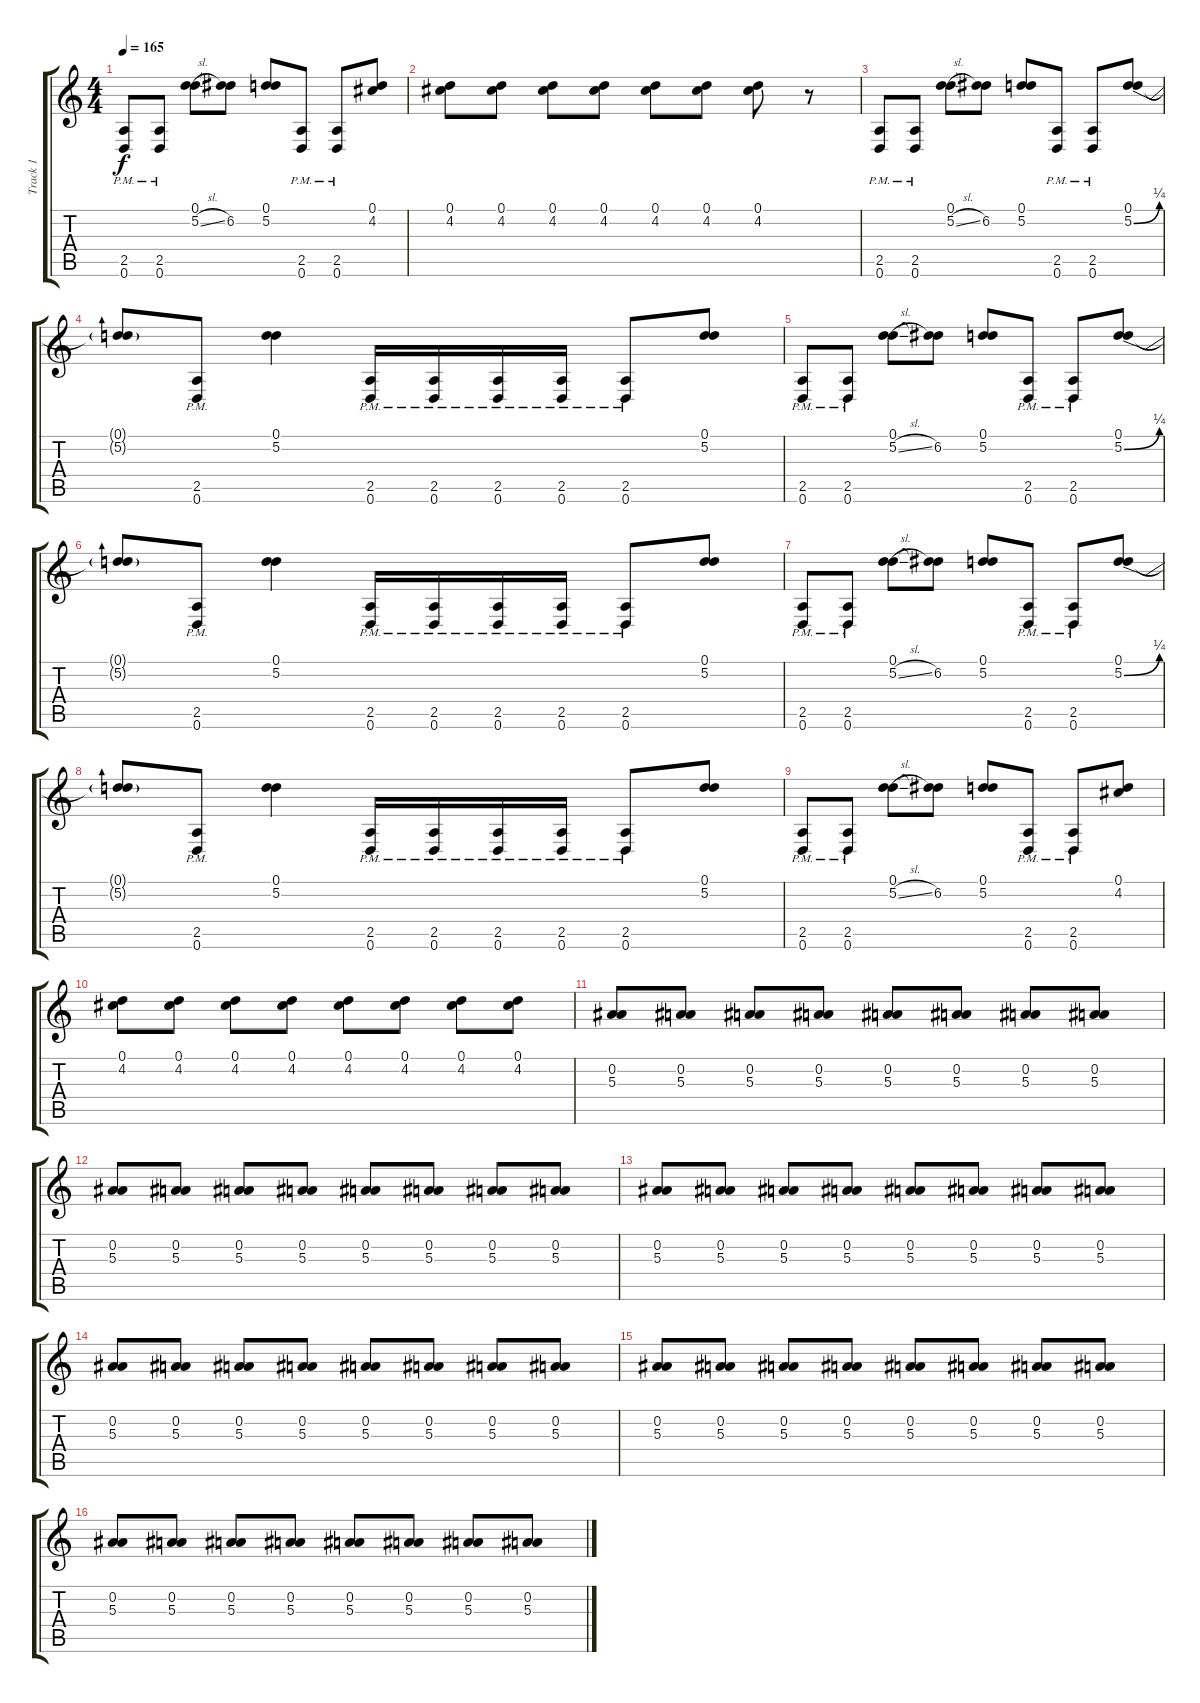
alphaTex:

\track ("Track 1" "Track 1") {instrument distortionguitar}
\staff {score tabs}
\tuning (D4 A3 F3 C3 G2 D2) {hide}
\ts (4 4)
\tempo 165
\clef g2
\ks c
(2.5{pm} 0.6{pm}).8{dy f} (2.5{pm} 0.6{pm}).8 (0.1 5.2{sl}).8 (0.1{t} 6.2).8 (0.1 5.2).8 (2.5{pm} 0.6{pm}).8 (2.5{pm} 0.6{pm}).8 (0.1 4.2).8 |
(0.1 4.2).8 (0.1 4.2).8 (0.1 4.2).8 (0.1 4.2).8 (0.1 4.2).8 (0.1 4.2).8 (0.1 4.2).8 r.8 |
(2.5{pm} 0.6{pm}).8 (2.5{pm} 0.6{pm}).8 (0.1 5.2{sl}).8 (0.1{t} 6.2).8 (0.1 5.2).8 (2.5{pm} 0.6{pm}).8 (2.5{pm} 0.6{pm}).8 (0.1 5.2{be (bend 0 0 60 1)}).8 |
(0.1{t} 5.2{t}).8 (2.5{pm} 0.6{pm}).8 (0.1 5.2).4 (2.5{pm} 0.6{pm}).16 (2.5{pm} 0.6{pm}).16 (2.5{pm} 0.6{pm}).16 (2.5{pm} 0.6{pm}).16 (2.5{pm} 0.6{pm}).8 (0.1 5.2).8 |
(2.5{pm} 0.6{pm}).8 (2.5{pm} 0.6{pm}).8 (0.1 5.2{sl}).8 (0.1{t} 6.2).8 (0.1 5.2).8 (2.5{pm} 0.6{pm}).8 (2.5{pm} 0.6{pm}).8 (0.1 5.2{be (bend 0 0 60 1)}).8 |
(0.1{t} 5.2{t}).8 (2.5{pm} 0.6{pm}).8 (0.1 5.2).4 (2.5{pm} 0.6{pm}).16 (2.5{pm} 0.6{pm}).16 (2.5{pm} 0.6{pm}).16 (2.5{pm} 0.6{pm}).16 (2.5{pm} 0.6{pm}).8 (0.1 5.2).8 |
(2.5{pm} 0.6{pm}).8 (2.5{pm} 0.6{pm}).8 (0.1 5.2{sl}).8 (0.1{t} 6.2).8 (0.1 5.2).8 (2.5{pm} 0.6{pm}).8 (2.5{pm} 0.6{pm}).8 (0.1 5.2{be (bend 0 0 60 1)}).8 |
(0.1{t} 5.2{t}).8 (2.5{pm} 0.6{pm}).8 (0.1 5.2).4 (2.5{pm} 0.6{pm}).16 (2.5{pm} 0.6{pm}).16 (2.5{pm} 0.6{pm}).16 (2.5{pm} 0.6{pm}).16 (2.5{pm} 0.6{pm}).8 (0.1 5.2).8 |
(2.5{pm} 0.6{pm}).8 (2.5{pm} 0.6{pm}).8 (0.1 5.2{sl}).8 (0.1{t} 6.2).8 (0.1 5.2).8 (2.5{pm} 0.6{pm}).8 (2.5{pm} 0.6{pm}).8 (0.1 4.2).8 |
(0.1 4.2).8 (0.1 4.2).8 (0.1 4.2).8 (0.1 4.2).8 (0.1 4.2).8 (0.1 4.2).8 (0.1 4.2).8 (0.1 4.2).8 |
(0.2 5.3).8 (0.2 5.3).8 (0.2 5.3).8 (0.2 5.3).8 (0.2 5.3).8 (0.2 5.3).8 (0.2 5.3).8 (0.2 5.3).8 |
(0.2 5.3).8 (0.2 5.3).8 (0.2 5.3).8 (0.2 5.3).8 (0.2 5.3).8 (0.2 5.3).8 (0.2 5.3).8 (0.2 5.3).8 |
(0.2 5.3).8 (0.2 5.3).8 (0.2 5.3).8 (0.2 5.3).8 (0.2 5.3).8 (0.2 5.3).8 (0.2 5.3).8 (0.2 5.3).8 |
(0.2 5.3).8 (0.2 5.3).8 (0.2 5.3).8 (0.2 5.3).8 (0.2 5.3).8 (0.2 5.3).8 (0.2 5.3).8 (0.2 5.3).8 |
(0.2 5.3).8 (0.2 5.3).8 (0.2 5.3).8 (0.2 5.3).8 (0.2 5.3).8 (0.2 5.3).8 (0.2 5.3).8 (0.2 5.3).8 |
(0.2 5.3).8 (0.2 5.3).8 (0.2 5.3).8 (0.2 5.3).8 (0.2 5.3).8 (0.2 5.3).8 (0.2 5.3).8 (0.2 5.3).8
